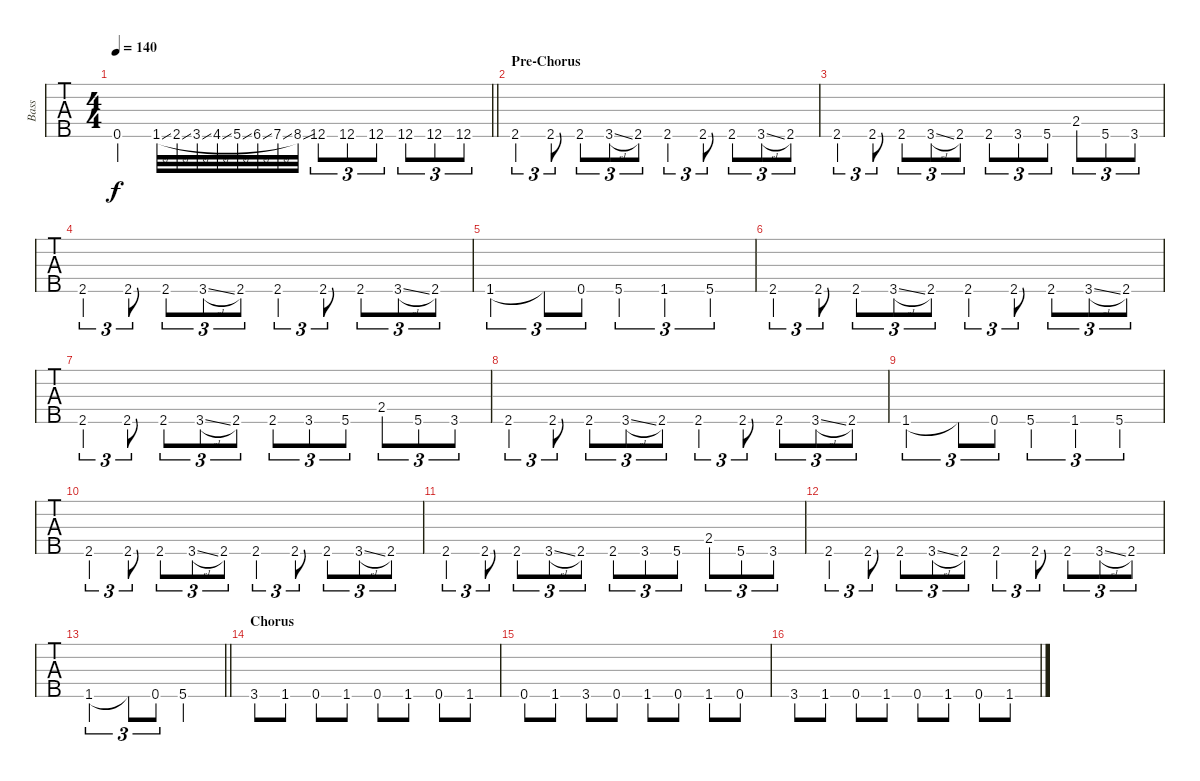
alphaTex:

\track ("Bass" "Bass") {instrument electricbassfinger}
\staff {tabs}
\tuning (Gb2 Db2 Ab1 Eb1 Bb0) {hide}
\ts (4 4)
\tempo 140
\clef f4
\barLineRight lightlight
\ks c
0.5.4{dy f} 1.5{sl}.32 2.5{sl}.32 3.5{sl}.32 4.5{sl}.32 5.5{sl}.32 6.5{sl}.32 7.5{sl}.32 8.5{sou}.32 12.5.8{tu (3 2)} 12.5.8{tu (3 2)} 12.5.8{tu (3 2)} 12.5.8{tu (3 2)} 12.5.8{tu (3 2)} 12.5.8{tu (3 2)} |
\section ("" "Pre-Chorus")
2.5.4{tu (3 2)} 2.5.8{tu (3 2)} 2.5.8{tu (3 2)} 3.5{sl}.8{tu (3 2)} 2.5.8{tu (3 2)} 2.5.4{tu (3 2)} 2.5.8{tu (3 2)} 2.5.8{tu (3 2)} 3.5{sl}.8{tu (3 2)} 2.5.8{tu (3 2)} |
2.5.4{tu (3 2)} 2.5.8{tu (3 2)} 2.5.8{tu (3 2)} 3.5{sl}.8{tu (3 2)} 2.5.8{tu (3 2)} 2.5.8{tu (3 2)} 3.5.8{tu (3 2)} 5.5.8{tu (3 2)} 2.4.8{tu (3 2)} 5.5.8{tu (3 2)} 3.5.8{tu (3 2)} |
2.5.4{tu (3 2)} 2.5.8{tu (3 2)} 2.5.8{tu (3 2)} 3.5{sl}.8{tu (3 2)} 2.5.8{tu (3 2)} 2.5.4{tu (3 2)} 2.5.8{tu (3 2)} 2.5.8{tu (3 2)} 3.5{sl}.8{tu (3 2)} 2.5.8{tu (3 2)} |
1.5.2{tu (3 2)} 1.5{t}.8{tu (3 2)} 0.5.8{tu (3 2)} 5.5.4{tu (3 2)} 1.5.4{tu (3 2)} 5.5.4{tu (3 2)} |
2.5.4{tu (3 2)} 2.5.8{tu (3 2)} 2.5.8{tu (3 2)} 3.5{sl}.8{tu (3 2)} 2.5.8{tu (3 2)} 2.5.4{tu (3 2)} 2.5.8{tu (3 2)} 2.5.8{tu (3 2)} 3.5{sl}.8{tu (3 2)} 2.5.8{tu (3 2)} |
2.5.4{tu (3 2)} 2.5.8{tu (3 2)} 2.5.8{tu (3 2)} 3.5{sl}.8{tu (3 2)} 2.5.8{tu (3 2)} 2.5.8{tu (3 2)} 3.5.8{tu (3 2)} 5.5.8{tu (3 2)} 2.4.8{tu (3 2)} 5.5.8{tu (3 2)} 3.5.8{tu (3 2)} |
2.5.4{tu (3 2)} 2.5.8{tu (3 2)} 2.5.8{tu (3 2)} 3.5{sl}.8{tu (3 2)} 2.5.8{tu (3 2)} 2.5.4{tu (3 2)} 2.5.8{tu (3 2)} 2.5.8{tu (3 2)} 3.5{sl}.8{tu (3 2)} 2.5.8{tu (3 2)} |
1.5.2{tu (3 2)} 1.5{t}.8{tu (3 2)} 0.5.8{tu (3 2)} 5.5.4{tu (3 2)} 1.5.4{tu (3 2)} 5.5.4{tu (3 2)} |
2.5.4{tu (3 2)} 2.5.8{tu (3 2)} 2.5.8{tu (3 2)} 3.5{sl}.8{tu (3 2)} 2.5.8{tu (3 2)} 2.5.4{tu (3 2)} 2.5.8{tu (3 2)} 2.5.8{tu (3 2)} 3.5{sl}.8{tu (3 2)} 2.5.8{tu (3 2)} |
2.5.4{tu (3 2)} 2.5.8{tu (3 2)} 2.5.8{tu (3 2)} 3.5{sl}.8{tu (3 2)} 2.5.8{tu (3 2)} 2.5.8{tu (3 2)} 3.5.8{tu (3 2)} 5.5.8{tu (3 2)} 2.4.8{tu (3 2)} 5.5.8{tu (3 2)} 3.5.8{tu (3 2)} |
2.5.4{tu (3 2)} 2.5.8{tu (3 2)} 2.5.8{tu (3 2)} 3.5{sl}.8{tu (3 2)} 2.5.8{tu (3 2)} 2.5.4{tu (3 2)} 2.5.8{tu (3 2)} 2.5.8{tu (3 2)} 3.5{sl}.8{tu (3 2)} 2.5.8{tu (3 2)} |
\barLineRight lightlight
1.5.2{tu (3 2)} 1.5{t}.8{tu (3 2)} 0.5.8{tu (3 2)} 5.5.2 |
\section ("" "Chorus")
3.5.8 1.5.8 0.5.8 1.5.8 0.5.8 1.5.8 0.5.8 1.5.8 |
0.5.8 1.5.8 3.5.8 0.5.8 1.5.8 0.5.8 1.5.8 0.5.8 |
3.5.8 1.5.8 0.5.8 1.5.8 0.5.8 1.5.8 0.5.8 1.5.8
